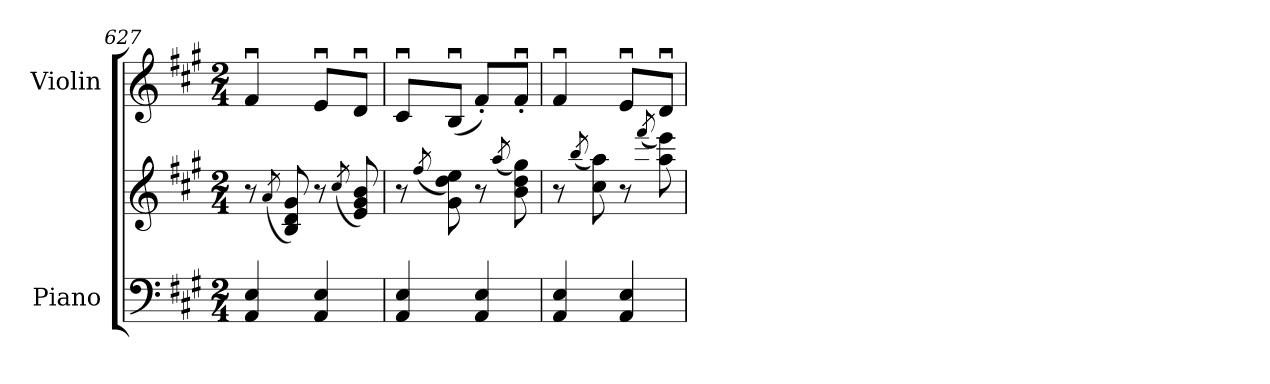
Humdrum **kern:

**kern	**kern	**kern
*part2	*part2	*part1
*staff3	*staff2	*staff1
*I"Piano	*	*I"Violin
*I'Pno.	*	*I'Vln.
*clefF4	*clefG2	*clefG2
*k[f#c#g#]	*k[f#c#g#]	*k[f#c#g#]
*M2/4	*M2/4	*M2/4
=627	=627	=627
4AA/ 4E/	8r	4f#u/
.	(8qa/	.
.	8B/ 8d/ 8g#/)	.
4AA/ 4E/	8r	8eu/L
.	(8qcc#/	.
.	8e/ 8g#/ 8b/)	8du/J
!!LO:PB:g=z
=628	=628	=628
4AA/ 4E/	8r	8c#u/L
.	(8qff#/	.
.	8g#\ 8dd\ 8ee\)	(8Bu/J
4AA/ 4E/	8r	8f#'/L)
.	(8qaa/	.
.	8b\ 8dd\ 8gg#\)	8f#u'/J
=629	=629	=629
4AA/ 4E/	8r	4f#u/
.	(8qbb/	.
.	8cc#\ 8aa\)	.
4AA/ 4E/	8r	8eu/L
.	(8qfff#/	.
.	8aa\ 8eee\)	8du/J
=	=	=
*-	*-	*-
